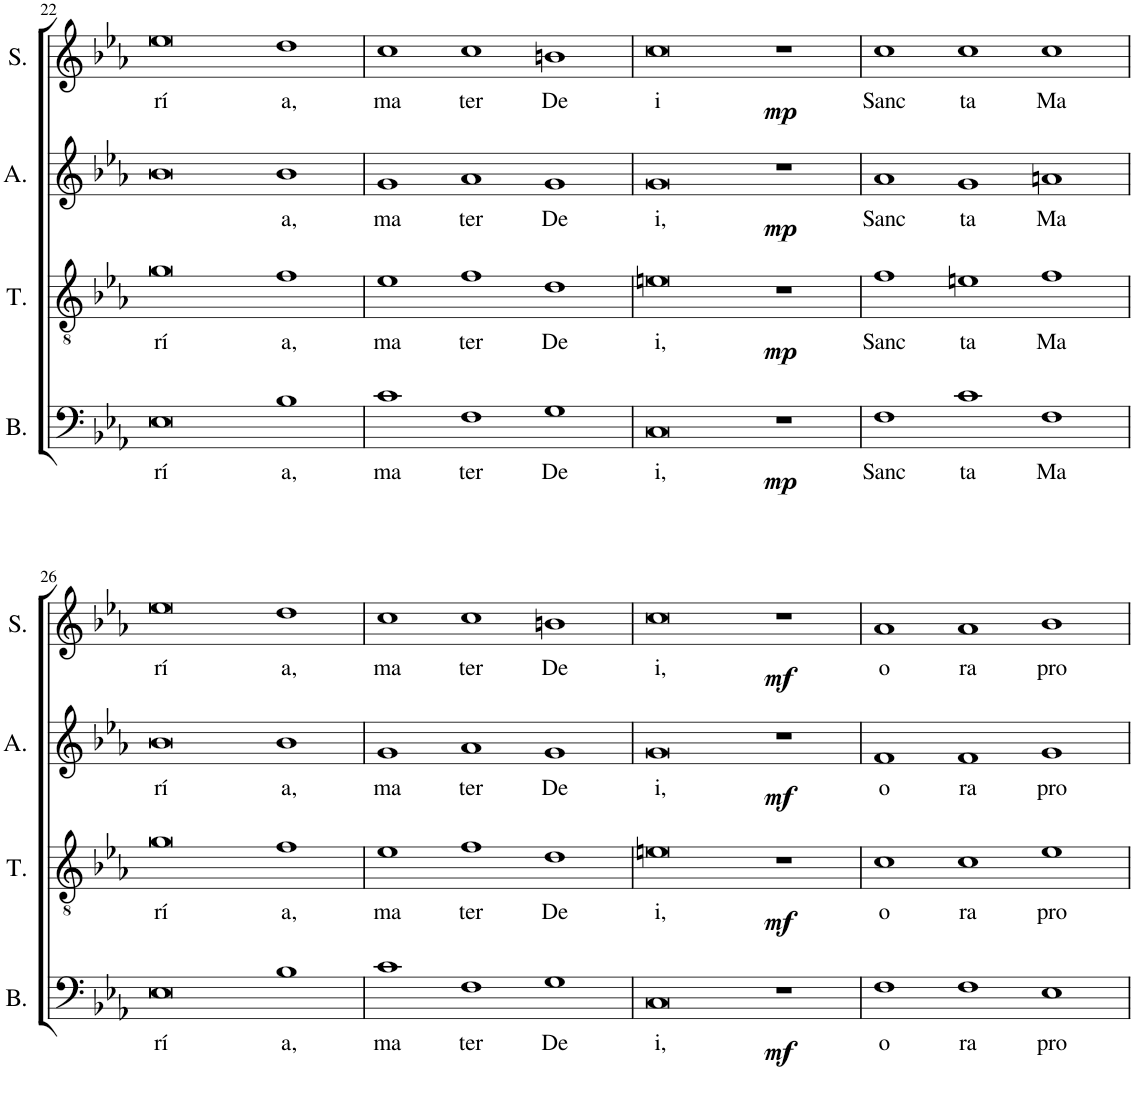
**kern	**text	**dynam	**kern	**text	**dynam	**kern	**text	**dynam	**kern	**text	**dynam
*part4	*part4	*part4	*part3	*part3	*part3	*part2	*part2	*part2	*part1	*part1	*part1
*staff4	*staff4	*staff4	*staff3	*staff3	*staff3	*staff2	*staff2	*staff2	*staff1	*staff1	*staff1
*I"Basso	*	*	*I"Tenor	*	*	*I"Alto	*	*	*I"Soprano	*	*
*I'B.	*	*	*I'T.	*	*	*I'A.	*	*	*I'S.	*	*
!!LO:PB:g=z
*clefF4	*	*	*clefGv2	*	*	*clefG2	*	*	*clefG2	*	*
*k[b-e-a-]	*	*	*k[b-e-a-]	*	*	*k[b-e-a-]	*	*	*k[b-e-a-]	*	*
*M3/1	*	*	*M3/1	*	*	*M3/1	*	*	*M3/1	*	*
=22	=22	=22	=22	=22	=22	=22	=22	=22	=22	=22	=22
!	!LO:LY:b	!	!	!LO:LY:b	!	!	!	!	!	!LO:LY:b	!
0E-	rí	.	0g	rí	.	0b-	.	.	0ee-	rí	.
!	!LO:LY:b	!	!	!LO:LY:b	!	!	!LO:LY:b	!	!	!LO:LY:b	!
1B-	a,	.	1f	a,	.	1b-	a,	.	1dd	a,	.
=23	=23	=23	=23	=23	=23	=23	=23	=23	=23	=23	=23
!	!LO:LY:b	!	!	!LO:LY:b	!	!	!LO:LY:b	!	!	!LO:LY:b	!
1c	ma	.	1e-	ma	.	1g	ma	.	1cc	ma	.
!	!LO:LY:b	!	!	!LO:LY:b	!	!	!LO:LY:b	!	!	!LO:LY:b	!
1F	ter	.	1f	ter	.	1a-	ter	.	1cc	ter	.
!	!LO:LY:b	!	!	!LO:LY:b	!	!	!LO:LY:b	!	!	!LO:LY:b	!
1G	De	.	1d	De	.	1g	De	.	1bn	De	.
=24	=24	=24	=24	=24	=24	=24	=24	=24	=24	=24	=24
!	!LO:LY:b	!	!	!LO:LY:b	!	!	!LO:LY:b	!	!	!LO:LY:b	!
0C	i,	.	0en	i,	.	0g	i,	.	0cc	i	.
!	!	!LO:DY:b	!	!	!LO:DY:b	!	!	!LO:DY:b	!	!	!LO:DY:b
1r	.	mp	1r	.	mp	1r	.	mp	1r	.	mp
=25	=25	=25	=25	=25	=25	=25	=25	=25	=25	=25	=25
!	!LO:LY:b	!	!	!LO:LY:b	!	!	!LO:LY:b	!	!	!LO:LY:b	!
1F	Sanc	.	1f	Sanc	.	1a-	Sanc	.	1cc	Sanc	.
!	!LO:LY:b	!	!	!LO:LY:b	!	!	!LO:LY:b	!	!	!LO:LY:b	!
1c	ta	.	1en	ta	.	1g	ta	.	1cc	ta	.
!	!LO:LY:b	!	!	!LO:LY:b	!	!	!LO:LY:b	!	!	!LO:LY:b	!
1F	Ma	.	1f	Ma	.	1an	Ma	.	1cc	Ma	.
!!LO:LB:g=z
=26	=26	=26	=26	=26	=26	=26	=26	=26	=26	=26	=26
!	!LO:LY:b	!	!	!LO:LY:b	!	!	!LO:LY:b	!	!	!LO:LY:b	!
0E-	rí	.	0g	rí	.	0b-	rí	.	0ee-	rí	.
!	!LO:LY:b	!	!	!LO:LY:b	!	!	!LO:LY:b	!	!	!LO:LY:b	!
1B-	a,	.	1f	a,	.	1b-	a,	.	1dd	a,	.
=27	=27	=27	=27	=27	=27	=27	=27	=27	=27	=27	=27
!	!LO:LY:b	!	!	!LO:LY:b	!	!	!LO:LY:b	!	!	!LO:LY:b	!
1c	ma	.	1e-	ma	.	1g	ma	.	1cc	ma	.
!	!LO:LY:b	!	!	!LO:LY:b	!	!	!LO:LY:b	!	!	!LO:LY:b	!
1F	ter	.	1f	ter	.	1a-	ter	.	1cc	ter	.
!	!LO:LY:b	!	!	!LO:LY:b	!	!	!LO:LY:b	!	!	!LO:LY:b	!
1G	De	.	1d	De	.	1g	De	.	1bn	De	.
=28	=28	=28	=28	=28	=28	=28	=28	=28	=28	=28	=28
!	!LO:LY:b	!	!	!LO:LY:b	!	!	!LO:LY:b	!	!	!LO:LY:b	!
0C	i,	.	0en	i,	.	0g	i,	.	0cc	i,	.
!	!	!LO:DY:b	!	!	!LO:DY:b	!	!	!LO:DY:b	!	!	!LO:DY:b
1r	.	mf	1r	.	mf	1r	.	mf	1r	.	mf
=29	=29	=29	=29	=29	=29	=29	=29	=29	=29	=29	=29
!	!LO:LY:b	!	!	!LO:LY:b	!	!	!LO:LY:b	!	!	!LO:LY:b	!
1F	o	.	1c	o	.	1f	o	.	1a-	o	.
!	!LO:LY:b	!	!	!LO:LY:b	!	!	!LO:LY:b	!	!	!LO:LY:b	!
1F	ra	.	1c	ra	.	1f	ra	.	1a-	ra	.
!	!LO:LY:b	!	!	!LO:LY:b	!	!	!LO:LY:b	!	!	!LO:LY:b	!
1E-	pro	.	1e-	pro	.	1g	pro	.	1b-	pro	.
=	=	=	=	=	=	=	=	=	=	=	=
*-	*-	*-	*-	*-	*-	*-	*-	*-	*-	*-	*-
